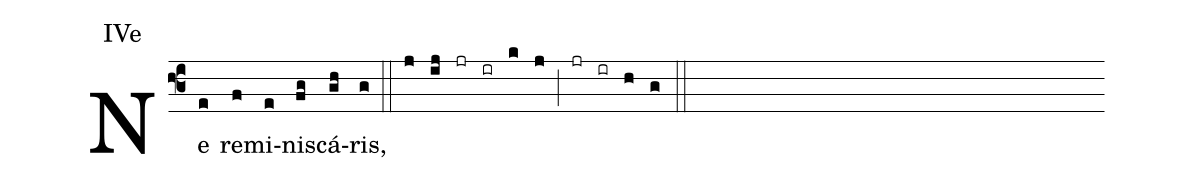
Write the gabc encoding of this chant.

annotation: IVe;
%%
(f3) Ne(e) re(f)mi(e)ni(fg)scá(gh)ris,(g) (::) (j)(ij)(jr)(ir)(k)(j)(;)(jr)(ir)(h)(g)(::)
